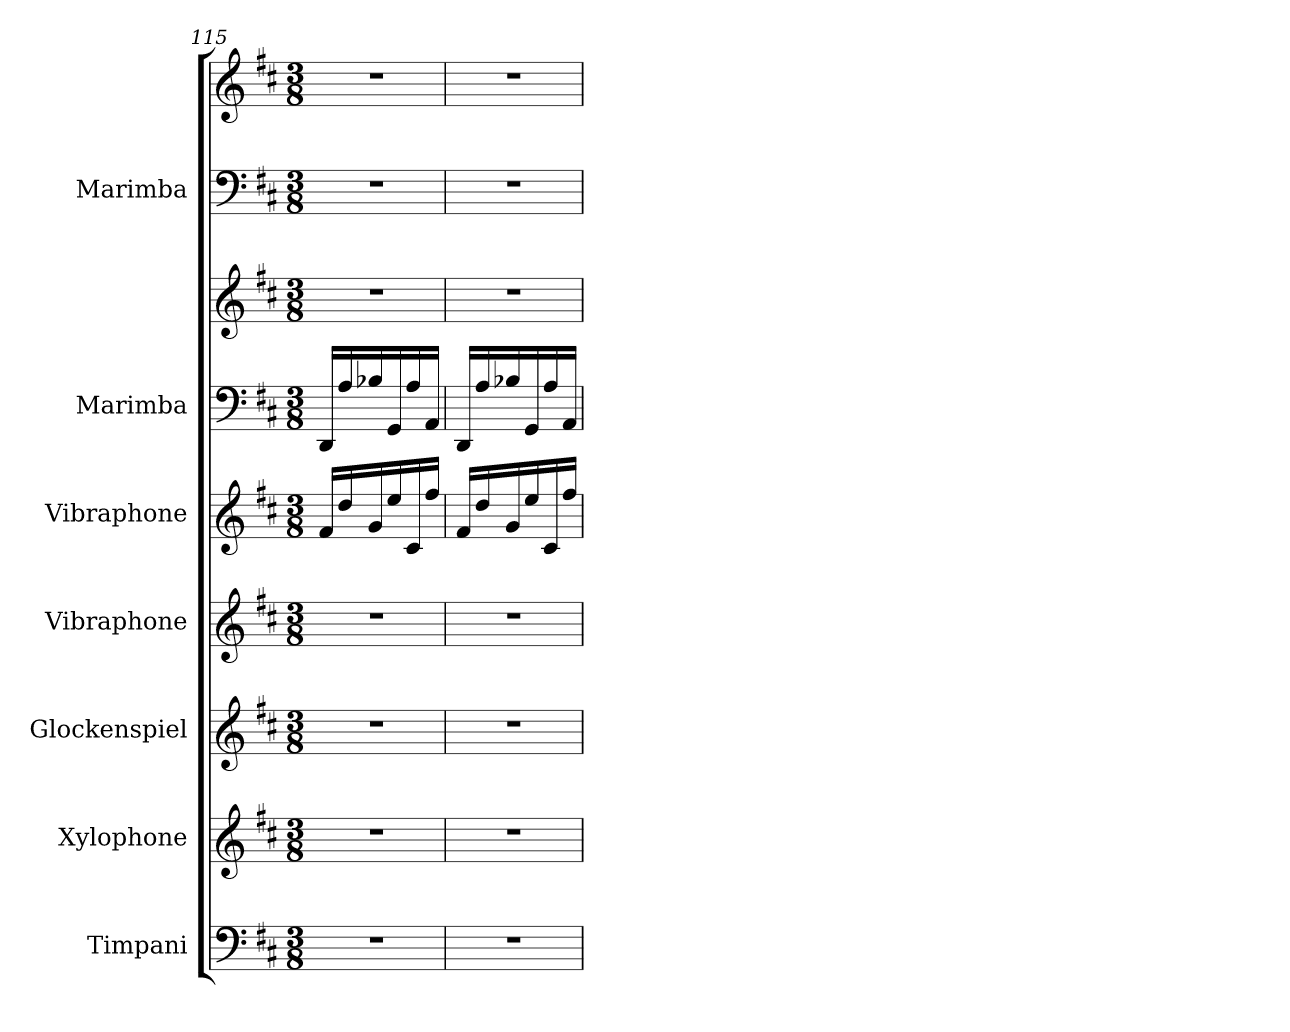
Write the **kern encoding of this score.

**kern	**kern	**kern	**kern	**kern	**dynam	**kern	**kern	**kern	**kern
*part7	*part6	*part5	*part4	*part3	*part3	*part2	*part2	*part1	*part1
*staff9	*staff8	*staff7	*staff6	*staff5	*staff5	*staff4	*staff3	*staff2	*staff1
*I"Timpani	*I"Xylophone	*I"Glockenspiel	*I"Vibraphone	*I"Vibraphone	*	*I"Marimba	*	*I"Marimba	*
*I'Timp.	*I'Xyl.	*I'Glk.	*I'Vib.	*I'Vib.	*	*I'Mrm.	*	*I'Mrm.	*
*clefF4	*clefG2	*clefG2	*clefG2	*clefG2	*	*clefF4	*clefG2	*clefF4	*clefG2
*	*ITrd-7c-12	*ITrd-14c-24	*	*	*	*	*	*	*
*k[f#c#]	*k[f#c#]	*k[f#c#]	*k[f#c#]	*k[f#c#]	*	*k[f#c#]	*k[f#c#]	*k[f#c#]	*k[f#c#]
*M3/8	*M3/8	*M3/8	*M3/8	*M3/8	*	*M3/8	*M3/8	*M3/8	*M3/8
=115	=115	=115	=115	=115	=115	=115	=115	=115	=115
4.r	4.r	4.r	4.r	16f#/LL	.	16DD/LL	4.r	4.r	4.r
.	.	.	.	16dd/	.	16A/	.	.	.
.	.	.	.	16g/	.	16B-X/	.	.	.
.	.	.	.	16ee/	.	16GG/	.	.	.
.	.	.	.	16c#/	.	16A/	.	.	.
.	.	.	.	16ff#/JJ	.	16AA/JJ	.	.	.
=116	=116	=116	=116	=116	=116	=116	=116	=116	=116
!	!	!	!	!	!LO:DY:b	!	!	!	!
4.r	4.r	4.r	4.r	16f#/LL	other-dynamics	16DD/LL	4.r	4.r	4.r
.	.	.	.	16dd/	.	16A/	.	.	.
.	.	.	.	16g/	.	16B-X/	.	.	.
.	.	.	.	16ee/	.	16GG/	.	.	.
.	.	.	.	16c#/	.	16A/	.	.	.
.	.	.	.	16ff#/JJ	.	16AA/JJ	.	.	.
=	=	=	=	=	=	=	=	=	=
*-	*-	*-	*-	*-	*-	*-	*-	*-	*-
